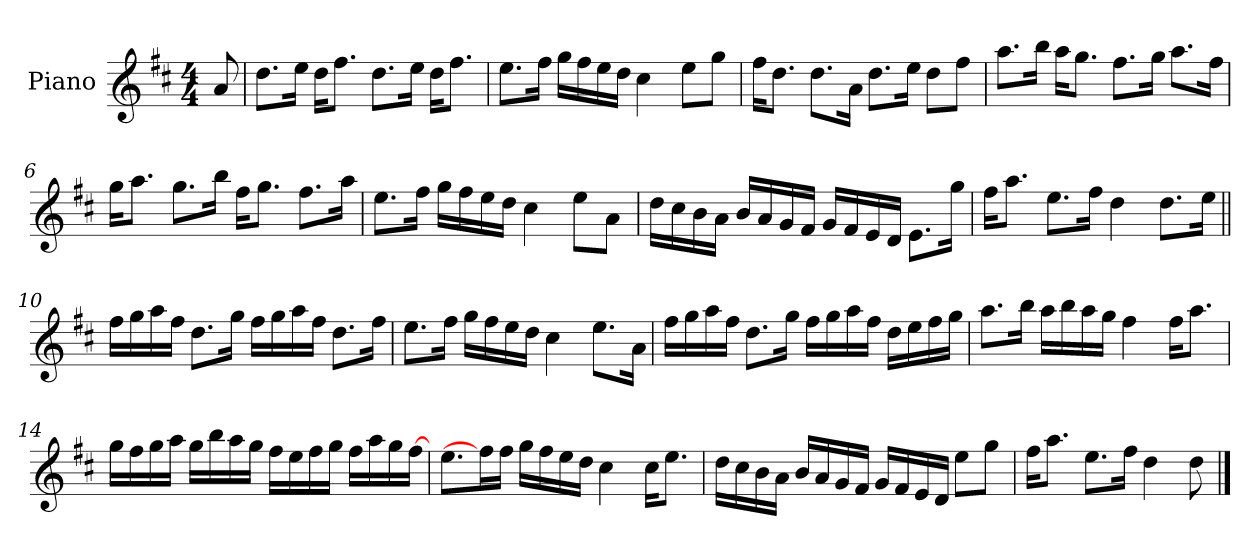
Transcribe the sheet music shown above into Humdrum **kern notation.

**kern
*part1
*staff1
*I"Piano
*I'Pno
*clefG2
*k[f#c#]
*D:
*M4/4
=1
8a/
=2
8.dd\L
16ee\Jk
16dd\KL
8.ff#\J
8.dd\L
16ee\Jk
16dd\KL
8.ff#\J
=3
8.ee\L
16ff#\Jk
16gg\LL
16ff#\
16ee\
16dd\JJ
4cc#\
8ee\L
8gg\J
=4
16ff#\KL
8.dd\J
8.dd\L
16a\Jk
8.dd\L
16ee\Jk
8dd\L
8ff#\J
=5
8.aa\L
16bb\Jk
16aa\KL
8.gg\J
8.ff#\L
16gg\Jk
8.aa\L
16ff#\Jk
!!LO:LB:g=z
=6
16gg\KL
8.aa\J
8.gg\L
16bb\Jk
16ff#\KL
8.gg\J
8.ff#\L
16aa\Jk
=7
8.ee\L
16ff#\Jk
16gg\LL
16ff#\
16ee\
16dd\JJ
4cc#\
8ee\L
8a\J
=8
16dd\LL
16cc#\
16b\
16a\JJ
16b/LL
16a/
16g/
16f#/JJ
16g/LL
16f#/
16e/
16d/JJ
8.e\L
16gg\Jk
=9
16ff#\KL
8.aa\J
8.ee\L
16ff#\Jk
4dd\
8.dd\L
16ee\Jk
!!LO:LB:g=z
=10||
16ff#\LL
16gg\
16aa\
16ff#\JJ
8.dd\L
16gg\Jk
16ff#\LL
16gg\
16aa\
16ff#\JJ
8.dd\L
16ff#\Jk
=11
8.ee\L
16ff#\Jk
16gg\LL
16ff#\
16ee\
16dd\JJ
4cc#\
8.ee\L
16a\Jk
=12
16ff#\LL
16gg\
16aa\
16ff#\JJ
8.dd\L
16gg\Jk
16ff#\LL
16gg\
16aa\
16ff#\JJ
16dd\LL
16ee\
16ff#\
16gg\JJ
!!LO:LB:g=z
=13
8.aa\L
16bb\Jk
16aa\LL
16bb\
16aa\
16gg\JJ
4ff#\
16ff#\KL
8.aa\J
=14
16gg\LL
16ff#\
16gg\
16aa\JJ
16gg\LL
16bb\
16aa\
16gg\JJ
16ff#\LL
16ee\
16ff#\
16gg\JJ
16ff#\LL
16aa\
16gg\J
[16ff#\J
=15
8.ee\L
16ff#\J]
16ff#\Jk
16gg\LL
16ff#\
16ee\
16dd\JJ
4cc#\
16cc#\KL
8.ee\J
!!LO:LB:g=z
=16
16dd\LL
16cc#\
16b\
16a\JJ
16b/LL
16a/
16g/
16f#/JJ
16g/LL
16f#/
16e/
16d/JJ
8ee\L
8gg\J
=17
16ff#\KL
8.aa\J
8.ee\L
16ff#\Jk
4dd\
8dd\
==
*-
